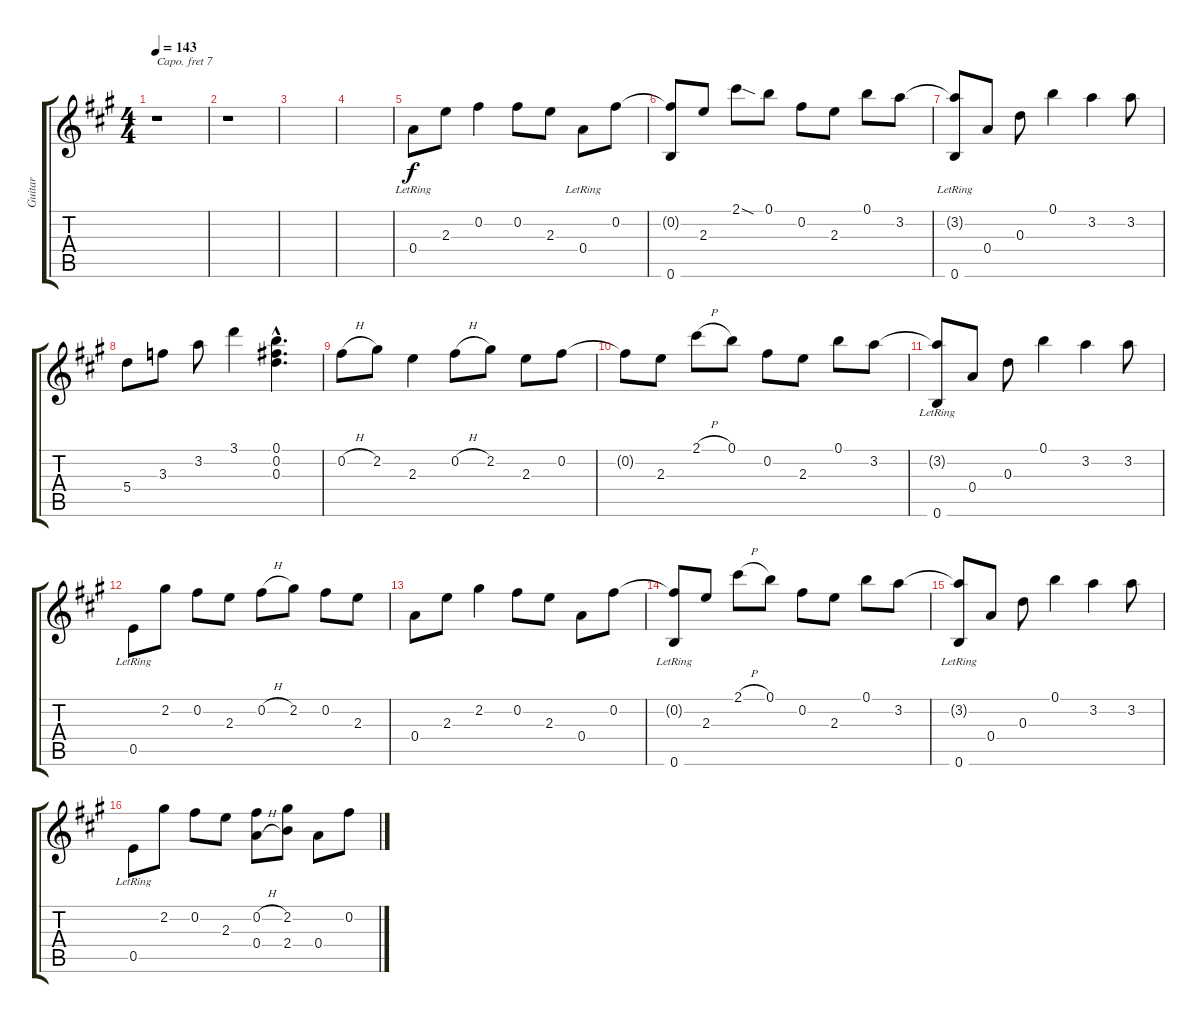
\track ("Guitar" "Guitar") {instrument acousticguitarnylon}
\staff {score tabs}
\capo 7
\tuning (E4 B3 G3 D3 A2 E2) {hide}
\ts (4 4)
\tempo 143
\clef g2
\ks a
r.1{dy f instrument acousticguitarnylon} |
r.1 |
|
|
0.4{lr}.8 2.3.8 0.2.4 0.2.8 2.3.8 0.4{lr}.8 0.2.8 |
(0.2{t} 0.6).8 2.3.8 2.1{sod}.8 0.1.8 0.2.8 2.3.8 0.1.8 3.2.8 |
(3.2{t} 0.6{lr}).8 0.4.8 0.3.8 0.1.4 3.2.4 3.2.8 |
5.4.8 3.3.8 3.2.8 3.1.4 (0.1{hac} 0.2{hac} 0.3{hac}).4{d} |
0.2{h}.8 2.2.8 2.3.4 0.2{h}.8 2.2.8 2.3.8 0.2.8 |
0.2{t}.8 2.3.8 2.1{h}.8 0.1.8 0.2.8 2.3.8 0.1.8 3.2.8 |
(3.2{t} 0.6{lr}).8 0.4.8 0.3.8 0.1.4 3.2.4 3.2.8 |
0.5{lr}.8 2.2.8 0.2.8 2.3.8 0.2{h}.8 2.2.8 0.2.8 2.3.8 |
0.4.8 2.3.8 2.2.4 0.2.8 2.3.8 0.4.8 0.2.8 |
(0.2{t} 0.6{lr}).8 2.3.8 2.1{h}.8 0.1.8 0.2.8 2.3.8 0.1.8 3.2.8 |
(3.2{t} 0.6{lr}).8 0.4.8 0.3.8 0.1.4 3.2.4 3.2.8 |
0.5{lr}.8 2.2.8 0.2.8 2.3.8 (0.2{h} 0.4{h}).8 (2.2 2.4).8 0.4.8 0.2.8
